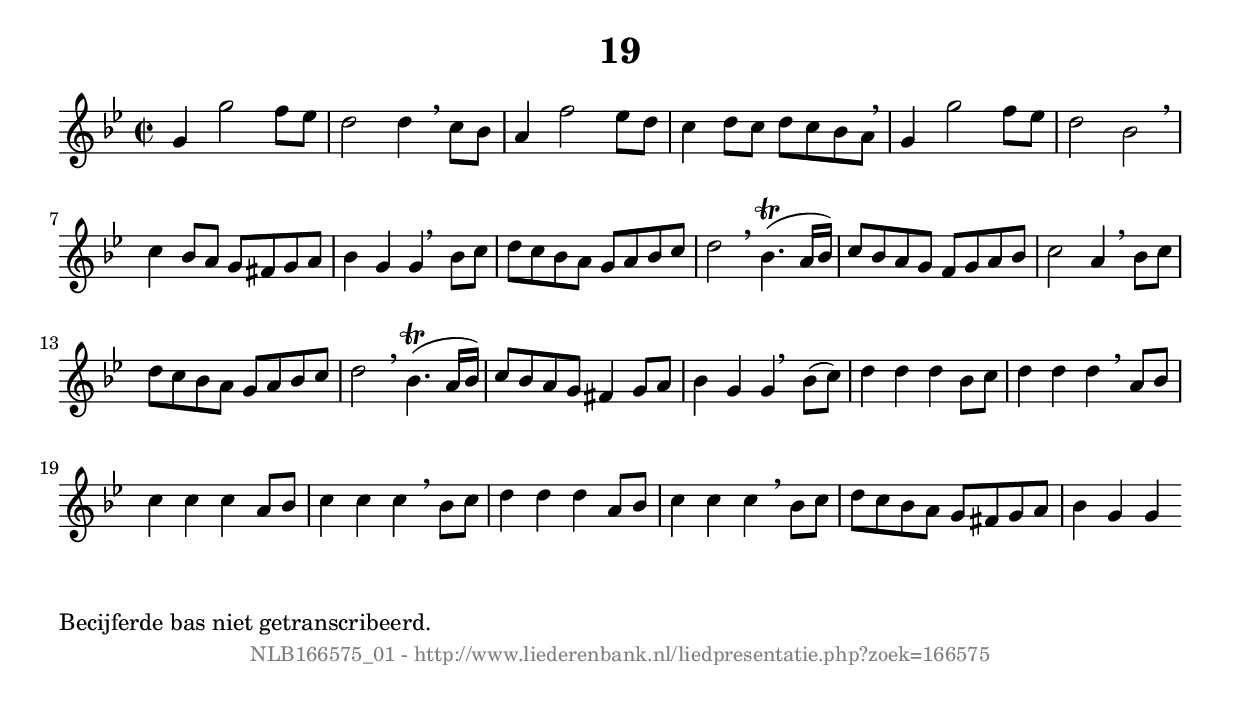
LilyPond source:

%
% produced by wce2krn 1.64 (7 June 2014)
%
\version"2.16"
#(append! paper-alist '(("long" . (cons (* 210 mm) (* 2000 mm)))))
#(set-default-paper-size "long")
sb = {\breathe}
mBreak = {\breathe }
bBreak = {\breathe }
x = {\once\override NoteHead #'style = #'cross }
gl=\glissando
itime={\override Staff.TimeSignature #'stencil = ##f }
ficta = {\once\set suggestAccidentals = ##t}
fine = {\once\override Score.RehearsalMark #'self-alignment-X = #1 \mark \markup {\italic{Fine}}}
dc = {\once\override Score.RehearsalMark #'self-alignment-X = #1 \mark \markup {\italic{D.C.}}}
dcf = {\once\override Score.RehearsalMark #'self-alignment-X = #1 \mark \markup {\italic{D.C. al Fine}}}
dcc = {\once\override Score.RehearsalMark #'self-alignment-X = #1 \mark \markup {\italic{D.C. al Coda}}}
ds = {\once\override Score.RehearsalMark #'self-alignment-X = #1 \mark \markup {\italic{D.S.}}}
dsf = {\once\override Score.RehearsalMark #'self-alignment-X = #1 \mark \markup {\italic{D.S. al Fine}}}
dsc = {\once\override Score.RehearsalMark #'self-alignment-X = #1 \mark \markup {\italic{D.S. al Coda}}}
pv = {\set Score.repeatCommands = #'((volta "1"))}
sv = {\set Score.repeatCommands = #'((volta "2"))}
tv = {\set Score.repeatCommands = #'((volta "3"))}
qv = {\set Score.repeatCommands = #'((volta "4"))}
xv = {\set Score.repeatCommands = #'((volta #f))}
\header{ tagline = ""
title = "19"
}
\score {{
\key g \minor
\relative g'
{
\set melismaBusyProperties = #'()
\time 2/2
\tempo 4=120
\override Score.MetronomeMark #'transparent = ##t
\override Score.RehearsalMark #'break-visibility = #(vector #t #t #f)
g4 g'2 f8 es d2 d4 \sb c8 bes a4 f'2 es8 d c4 d8 c d c bes a \mBreak \bar "|"
g4 g'2 f8 es d2 bes \sb c4 bes8 a g fis g a bes4 g g \bar ":|:" \bBreak
bes8 c d c bes a g a bes c d2 \sb bes4.(\trill a16 bes) c8 bes a g f g a bes c2 a4 \mBreak
bes8 c d c bes a g a bes c d2 \sb bes4.(\trill a16 bes) c8 bes a g fis4 g8 a bes4 g g \bar ":|:" \bBreak
bes8( c) d4 d d bes8 c d4 d d \sb a8 bes c4 c c a8 bes c4 c c \mBreak
bes8 c d4 d d a8 bes c4 c c \sb bes8 c d c bes a g fis g a bes4 g g \bar ":|:"
 }}
 \midi { }
 \layout {
            indent = 0.0\cm
}
}
\markup { \wordwrap-string #" 
Becijferde bas niet getranscribeerd.
"}
\markup { \vspace #0 } \markup { \with-color #grey \fill-line { \center-column { \smaller "NLB166575_01 - http://www.liederenbank.nl/liedpresentatie.php?zoek=166575" } } }
